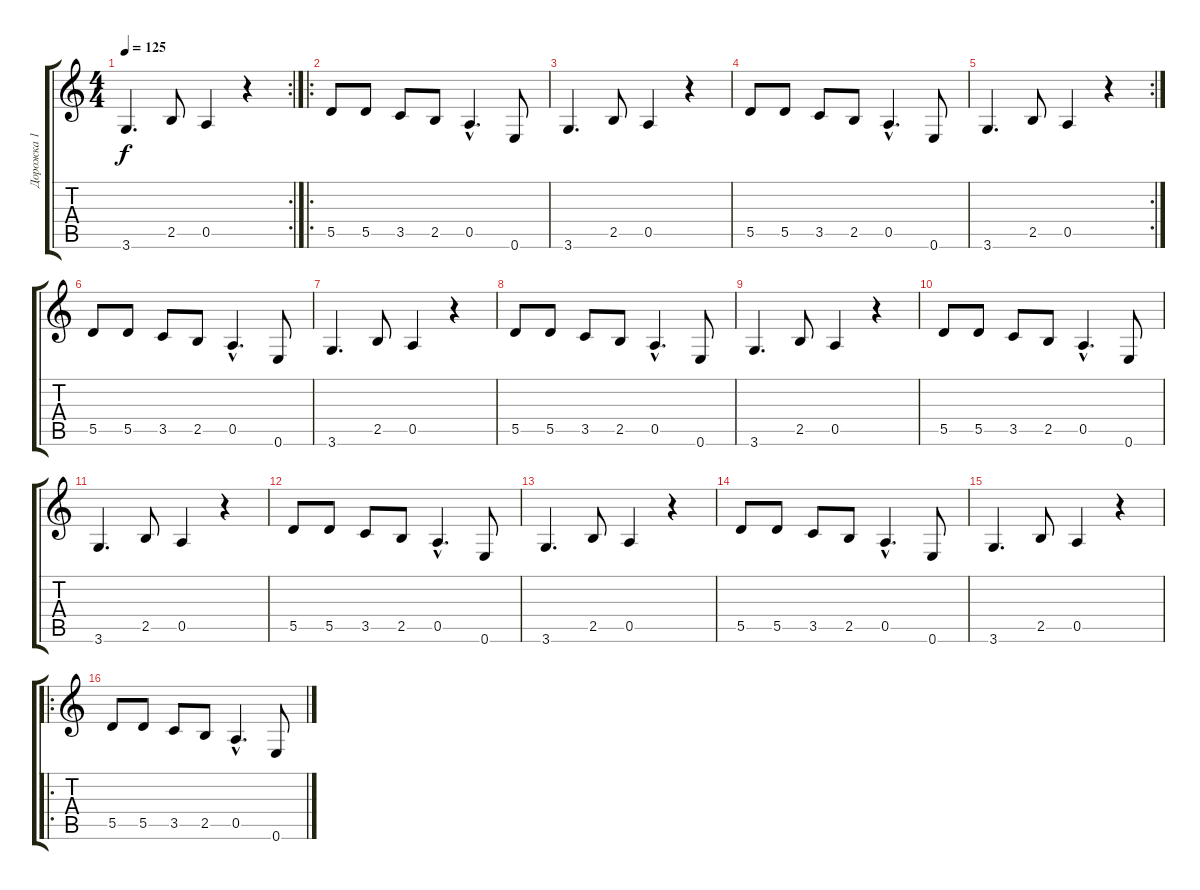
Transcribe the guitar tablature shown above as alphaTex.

\track ("Дорожка 1" "Дорожка 1") {instrument electricguitarjazz}
\staff {score tabs}
\tuning (E4 B3 G3 D3 A2 E2) {hide}
\rc 2
\ts (4 4)
\tempo 125
\clef g2
\ks c
3.6.4{d dy f} 2.5.8 0.5.4 r.4 |
\ro
5.5.8 5.5.8 3.5.8 2.5.8 0.5{hac}.4{d} 0.6.8 |
3.6.4{d} 2.5.8 0.5.4 r.4 |
5.5.8 5.5.8 3.5.8 2.5.8 0.5{hac}.4{d} 0.6.8 |
\rc 2
3.6.4{d} 2.5.8 0.5.4 r.4 |
5.5.8 5.5.8 3.5.8 2.5.8 0.5{hac}.4{d} 0.6.8 |
3.6.4{d} 2.5.8 0.5.4 r.4 |
5.5.8 5.5.8 3.5.8 2.5.8 0.5{hac}.4{d} 0.6.8 |
3.6.4{d} 2.5.8 0.5.4 r.4 |
5.5.8 5.5.8 3.5.8 2.5.8 0.5{hac}.4{d} 0.6.8 |
3.6.4{d} 2.5.8 0.5.4 r.4 |
5.5.8 5.5.8 3.5.8 2.5.8 0.5{hac}.4{d} 0.6.8 |
3.6.4{d} 2.5.8 0.5.4 r.4 |
5.5.8 5.5.8 3.5.8 2.5.8 0.5{hac}.4{d} 0.6.8 |
3.6.4{d} 2.5.8 0.5.4 r.4 |
\ro
5.5.8 5.5.8 3.5.8 2.5.8 0.5{hac}.4{d} 0.6.8
